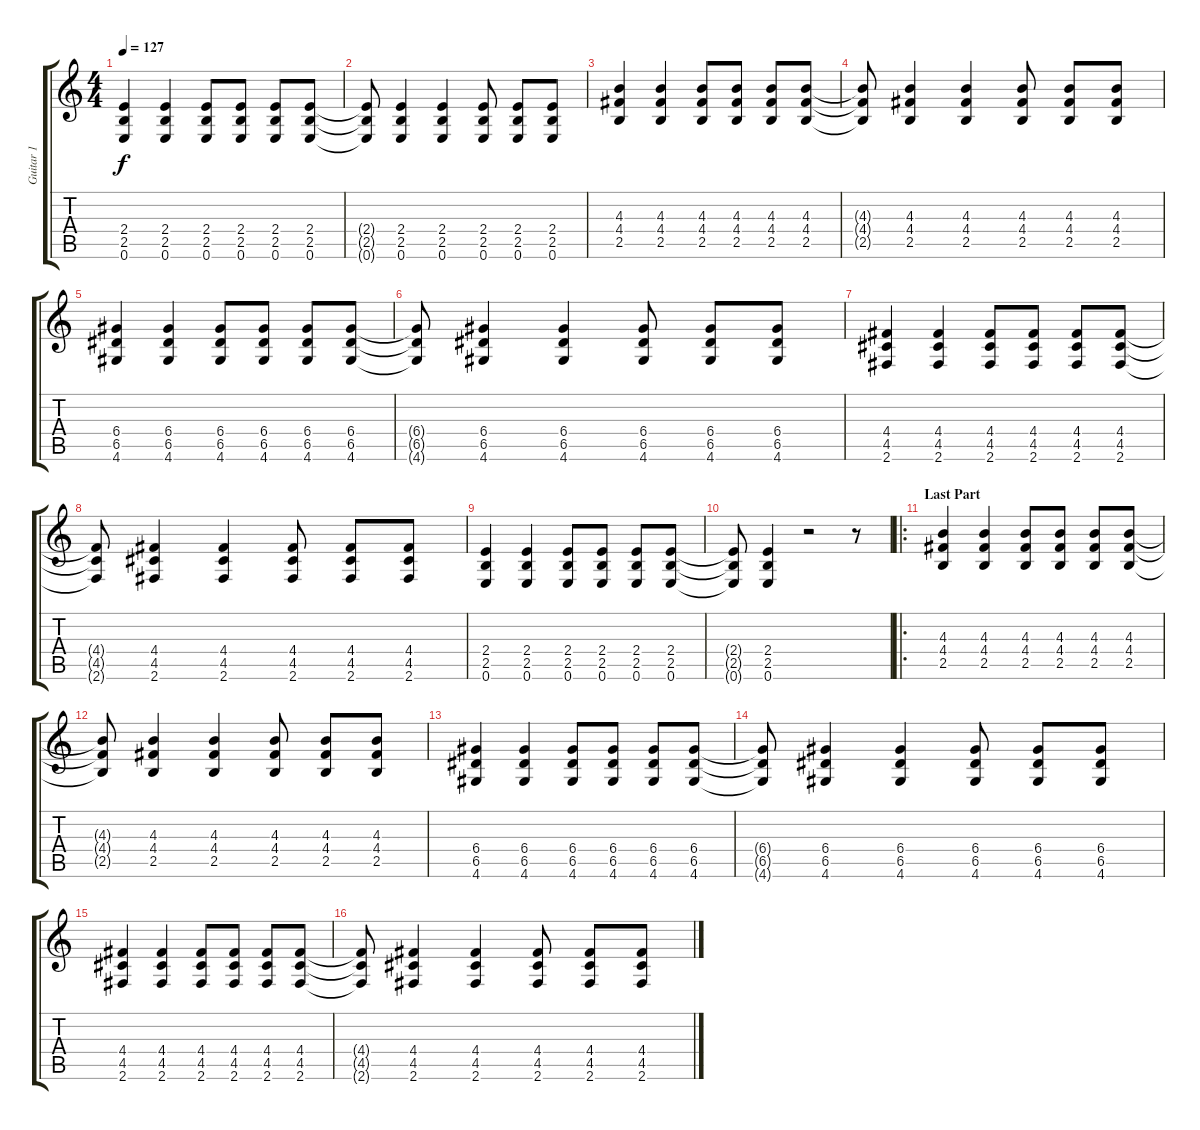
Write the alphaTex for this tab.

\track ("Guitar 1" "Guitar 1") {instrument distortionguitar}
\staff {score tabs}
\tuning (E4 B3 G3 D3 A2 E2) {hide}
\ts (4 4)
\tempo 127
\clef g2
\ks c
(2.4 2.5 0.6).4{dy f} (2.4 2.5 0.6).4 (2.4 2.5 0.6).8 (2.4 2.5 0.6).8 (2.4 2.5 0.6).8 (2.4 2.5 0.6).8 |
(2.4{t} 2.5{t} 0.6{t}).8 (2.4 2.5 0.6).4 (2.4 2.5 0.6).4 (2.4 2.5 0.6).8 (2.4 2.5 0.6).8 (2.4 2.5 0.6).8 |
(4.3 4.4 2.5).4 (4.3 4.4 2.5).4 (4.3 4.4 2.5).8 (4.3 4.4 2.5).8 (4.3 4.4 2.5).8 (4.3 4.4 2.5).8 |
(4.3{t} 4.4{t} 2.5{t}).8 (4.3 4.4 2.5).4 (4.3 4.4 2.5).4 (4.3 4.4 2.5).8 (4.3 4.4 2.5).8 (4.3 4.4 2.5).8 |
(6.4 6.5 4.6).4 (6.4 6.5 4.6).4 (6.4 6.5 4.6).8 (6.4 6.5 4.6).8 (6.4 6.5 4.6).8 (6.4 6.5 4.6).8 |
(6.4{t} 6.5{t} 4.6{t}).8 (6.4 6.5 4.6).4 (6.4 6.5 4.6).4 (6.4 6.5 4.6).8 (6.4 6.5 4.6).8 (6.4 6.5 4.6).8 |
(4.4 4.5 2.6).4 (4.4 4.5 2.6).4 (4.4 4.5 2.6).8 (4.4 4.5 2.6).8 (4.4 4.5 2.6).8 (4.4 4.5 2.6).8 |
(4.4{t} 4.5{t} 2.6{t}).8 (4.4 4.5 2.6).4 (4.4 4.5 2.6).4 (4.4 4.5 2.6).8 (4.4 4.5 2.6).8 (4.4 4.5 2.6).8 |
(2.4 2.5 0.6).4 (2.4 2.5 0.6).4 (2.4 2.5 0.6).8 (2.4 2.5 0.6).8 (2.4 2.5 0.6).8 (2.4 2.5 0.6).8 |
(2.4{t} 2.5{t} 0.6{t}).8 (2.4 2.5 0.6).4 r.2 r.8 |
\ro
\section ("" "Last Part")
(4.3 4.4 2.5).4 (4.3 4.4 2.5).4 (4.3 4.4 2.5).8 (4.3 4.4 2.5).8 (4.3 4.4 2.5).8 (4.3 4.4 2.5).8 |
(4.3{t} 4.4{t} 2.5{t}).8 (4.3 4.4 2.5).4 (4.3 4.4 2.5).4 (4.3 4.4 2.5).8 (4.3 4.4 2.5).8 (4.3 4.4 2.5).8 |
(6.4 6.5 4.6).4 (6.4 6.5 4.6).4 (6.4 6.5 4.6).8 (6.4 6.5 4.6).8 (6.4 6.5 4.6).8 (6.4 6.5 4.6).8 |
(6.4{t} 6.5{t} 4.6{t}).8 (6.4 6.5 4.6).4 (6.4 6.5 4.6).4 (6.4 6.5 4.6).8 (6.4 6.5 4.6).8 (6.4 6.5 4.6).8 |
(4.4 4.5 2.6).4 (4.4 4.5 2.6).4 (4.4 4.5 2.6).8 (4.4 4.5 2.6).8 (4.4 4.5 2.6).8 (4.4 4.5 2.6).8 |
(4.4{t} 4.5{t} 2.6{t}).8 (4.4 4.5 2.6).4 (4.4 4.5 2.6).4 (4.4 4.5 2.6).8 (4.4 4.5 2.6).8 (4.4 4.5 2.6).8
